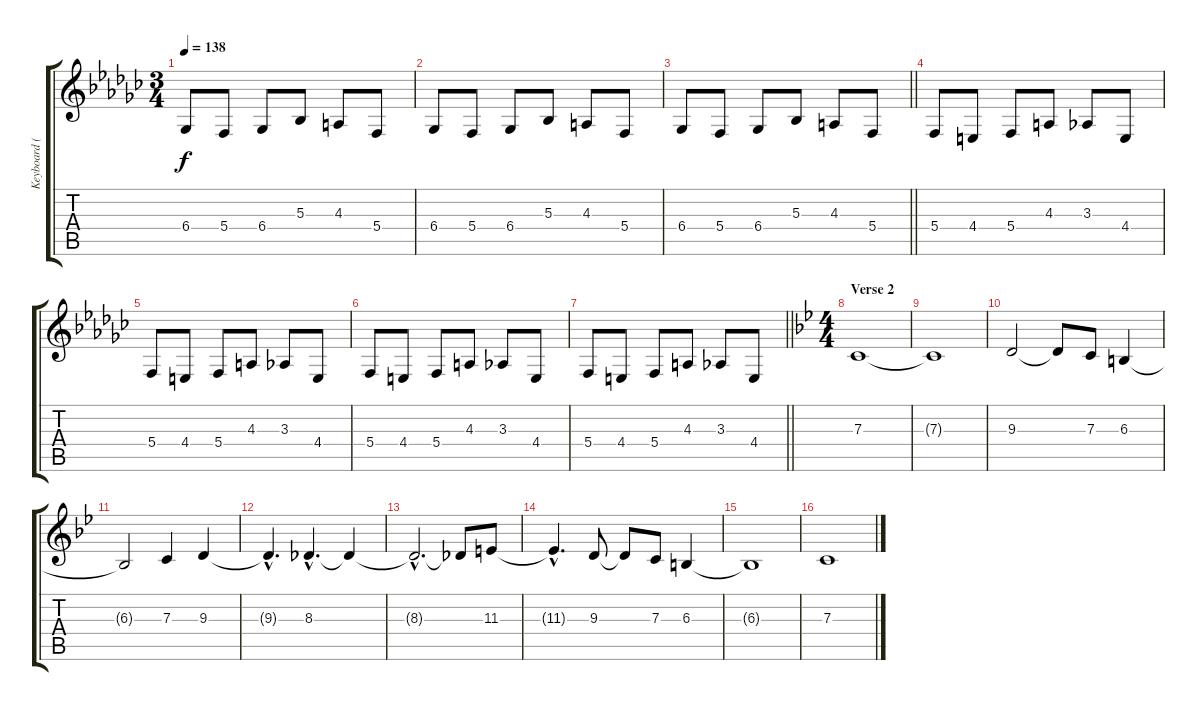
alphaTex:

\track ("Keyboard (1)" "Keyboard (") {instrument choiraahs}
\staff {score tabs}
\tuning (D4 A3 F3 C3 G2 D2) {hide}
\ts (3 4)
\tempo 138
\clef g2
\ks ebminor
6.4.8{dy f} 5.4.8 6.4.8 5.3.8 4.3.8 5.4.8 |
6.4.8 5.4.8 6.4.8 5.3.8 4.3.8 5.4.8 |
\barLineRight lightlight
6.4.8 5.4.8 6.4.8 5.3.8 4.3.8 5.4.8 |
5.4.8 4.4.8 5.4.8 4.3.8 3.3.8 4.4.8 |
5.4.8 4.4.8 5.4.8 4.3.8 3.3.8 4.4.8 |
5.4.8 4.4.8 5.4.8 4.3.8 3.3.8 4.4.8 |
\barLineRight lightlight
5.4.8 4.4.8 5.4.8 4.3.8 3.3.8 4.4.8 |
\ts (4 4)
\section ("" "Verse 2")
\ks gminor
7.3.1 |
7.3{t}.1 |
9.3.2 9.3{t}.8 7.3.8 6.3.4 |
6.3{t}.2 7.3.4 9.3.4 |
9.3{hac t}.4{d} 8.3{hac}.4{d} 8.3{t}.4 |
8.3{hac t}.2{d} 8.3{t}.8 11.3.8 |
11.3{hac t}.4{d} 9.3.8 9.3{t}.8 7.3.8 6.3.4 |
6.3{t}.1 |
7.3.1
